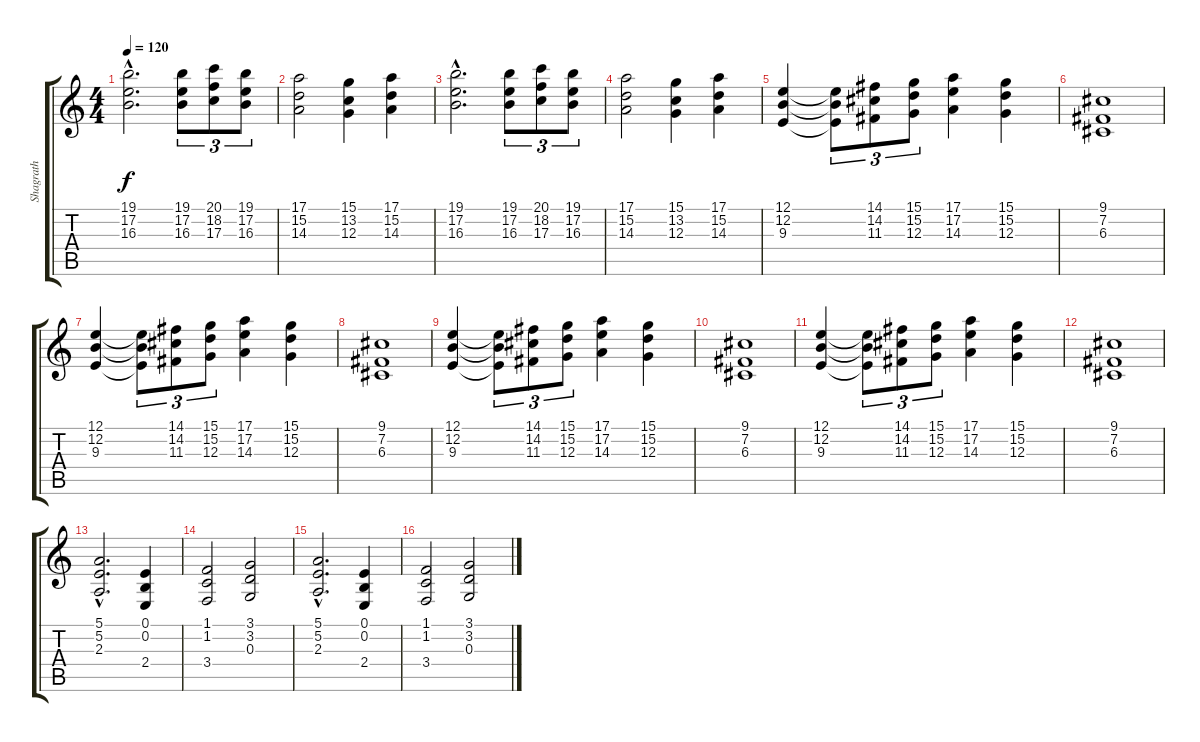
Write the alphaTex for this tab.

\track ("Shagrath" "Shagrath") {instrument stringensemble1}
\staff {score tabs}
\tuning (E4 B3 G3 D3 A2 E2) {hide}
\ts (4 4)
\tempo 120
\clef g2
\ks c
(19.1{hac} 17.2{hac} 16.3{hac}).2{d dy f} (19.1 17.2 16.3).8{tu (3 2)} (20.1 18.2 17.3).8{tu (3 2)} (19.1 17.2 16.3).8{tu (3 2)} |
(17.1 15.2 14.3).2 (15.1 13.2 12.3).4 (17.1 15.2 14.3).4 |
(19.1{hac} 17.2{hac} 16.3{hac}).2{d} (19.1 17.2 16.3).8{tu (3 2)} (20.1 18.2 17.3).8{tu (3 2)} (19.1 17.2 16.3).8{tu (3 2)} |
(17.1 15.2 14.3).2 (15.1 13.2 12.3).4 (17.1 15.2 14.3).4 |
(12.1 12.2 9.3).4 (12.1{t} 12.2{t} 9.3{t}).8{tu (3 2)} (14.1 14.2 11.3).8{tu (3 2)} (15.1 15.2 12.3).8{tu (3 2)} (17.1 17.2 14.3).4 (15.1 15.2 12.3).4 |
(9.1 7.2 6.3).1 |
(12.1 12.2 9.3).4 (12.1{t} 12.2{t} 9.3{t}).8{tu (3 2)} (14.1 14.2 11.3).8{tu (3 2)} (15.1 15.2 12.3).8{tu (3 2)} (17.1 17.2 14.3).4 (15.1 15.2 12.3).4 |
(9.1 7.2 6.3).1 |
(12.1 12.2 9.3).4 (12.1{t} 12.2{t} 9.3{t}).8{tu (3 2)} (14.1 14.2 11.3).8{tu (3 2)} (15.1 15.2 12.3).8{tu (3 2)} (17.1 17.2 14.3).4 (15.1 15.2 12.3).4 |
(9.1 7.2 6.3).1 |
(12.1 12.2 9.3).4 (12.1{t} 12.2{t} 9.3{t}).8{tu (3 2)} (14.1 14.2 11.3).8{tu (3 2)} (15.1 15.2 12.3).8{tu (3 2)} (17.1 17.2 14.3).4 (15.1 15.2 12.3).4 |
(9.1 7.2 6.3).1 |
(5.1{hac} 5.2{hac} 2.3{hac}).2{d} (0.1 0.2 2.4).4 |
(1.1 1.2 3.4).2 (3.1 3.2 0.3).2 |
(5.1{hac} 5.2{hac} 2.3{hac}).2{d} (0.1 0.2 2.4).4 |
(1.1 1.2 3.4).2 (3.1 3.2 0.3).2
